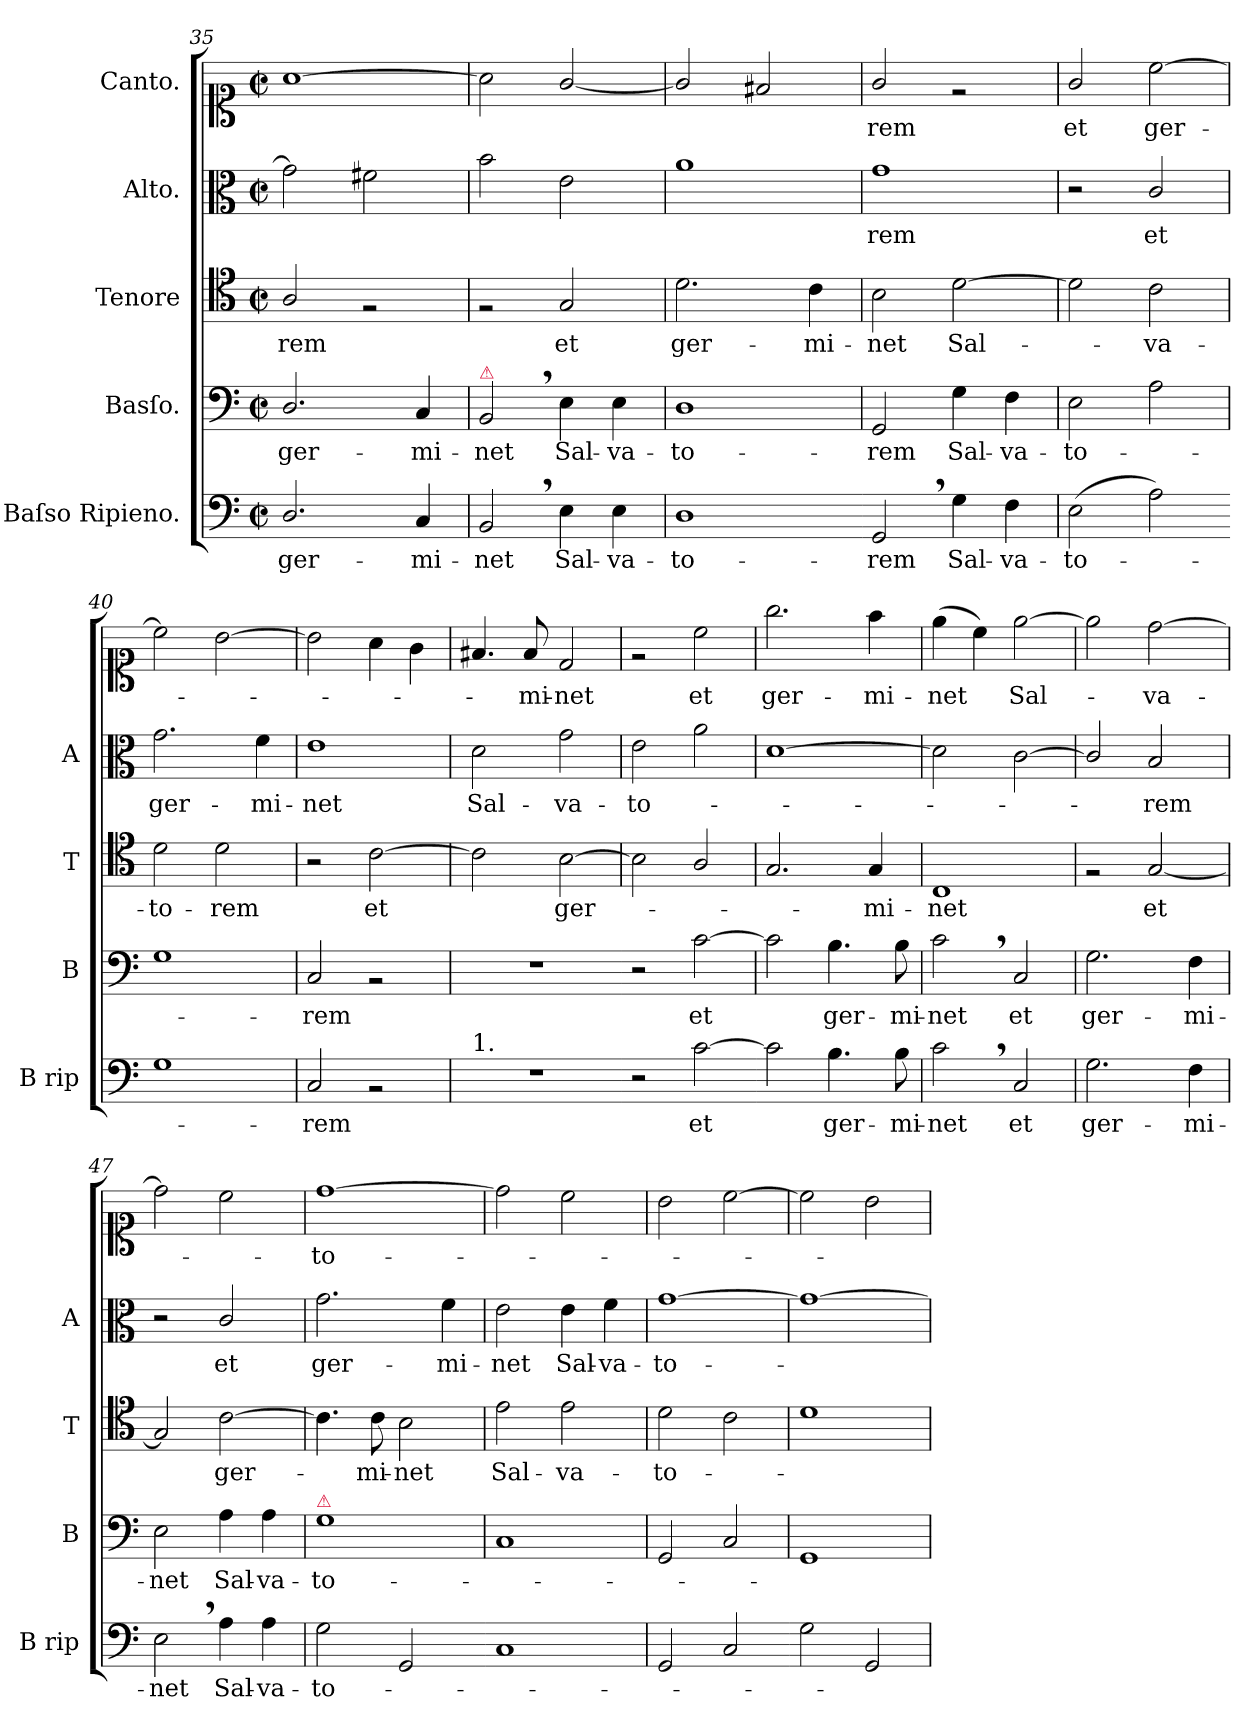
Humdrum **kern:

**kern	**text	**kern	**text	**kern	**text	**kern	**text	**kern	**text
*part5	*part5	*part4	*part4	*part3	*part3	*part2	*part2	*part1	*part1
*staff5	*staff5	*staff4	*staff4	*staff3	*staff3	*staff2	*staff2	*staff1	*staff1
*I"Baſso Ripieno.	*	*I"Basſo.	*	*I"Tenore	*	*I"Alto.	*	*I"Canto.	*
*I'B rip	*	*I'B	*	*I'T	*	*I'A	*	*	*
*clefF4	*	*clefF4	*	*clefC4	*	*clefC3	*	*clefC1	*
*k[]	*	*k[]	*	*k[]	*	*k[]	*	*k[]	*
*M2/2	*	*M2/2	*	*M2/2	*	*M2/2	*	*M2/2	*
*met(c|)	*	*met(c|)	*	*met(c|)	*	*met(c|)	*	*met(c|)	*
=35	=35	=35	=35	=35	=35	=35	=35	=35	=35
2.D/	ger-	2.D/	ger-	2A/	-rem	2g\]	.	[1a	.
.	.	.	.	2rF	.	2f#X\	.	.	.
4C/	-mi-	4C/	-mi-	.	.	.	.	.	.
=36	=36	=36	=36	=36	=36	=36	=36	=36	=36
!	!	!LO:TX:a:color=crimson:t=⚠	!	!	!	!	!	!	!
2BB,</	-net	2BB,</	-net	2rF	.	2b\	.	2a\]	.
4E\	Sal-	4E\	Sal-	2G/	et	2e\	.	[2g/	.
4E\	-va-	4E\	-va-	.	.	.	.	.	.
=37	=37	=37	=37	=37	=37	=37	=37	=37	=37
1D	-to-	1D	-to-	2.d\	ger-	1a	.	2g/]	.
.	.	.	.	.	.	.	.	2f#X/	.
.	.	.	.	4c\	-mi-	.	.	.	.
=38-	=38	=38	=38	=38	=38	=38	=38	=38	=38
2GG,</	-rem	2GG/	-rem	2B\	-net	1g	-rem	2g/	-rem
4G\	Sal-	4G\	Sal-	[2d\	Sal-	.	.	2re	.
4F\	-va-	4F\	-va-	.	.	.	.	.	.
=39	=39	=39	=39	=39	=39	=39	=39	=39	=39
(2E\	-to-	2E\	-to-	2d\]	.	2r	.	2g/	et
2A\)	.	2A\	.	2c\	-va-	2c/	et	[2cc\	ger-
=40-	=40	=40	=40	=40	=40	=40	=40	=40	=40
1G	.	1G	.	2d\	-to-	2.g\	ger-	2cc\]	.
.	.	.	.	2d\	-rem	.	.	[2b\	.
.	.	.	.	.	.	4f\	-mi-	.	.
=41	=41	=41	=41	=41	=41	=41	=41	=41	=41
2C/	-rem	2C/	-rem	2r	.	1e	-net	2b\]	.
2rBB	.	2rBB	.	[2c\	et	.	.	4a\	.
.	.	.	.	.	.	.	.	4g\	.
=42	=42	=42	=42	=42	=42	=42	=42	=42	=42
!LO:TX:a:t=1.	!	!	!	!	!	!	!	!	!
1r	.	1r	.	2c\]	.	2d\	Sal-	4.f#X/	.
.	.	.	.	.	.	.	.	8f#/	-mi-
.	.	.	.	[2B\	ger-	2g\	-va-	2d/	-net
=43-	=43	=43	=43	=43	=43	=43	=43	=43	=43
2r	.	2r	.	2B\]	.	2e\	-to-	2re	.
[2c	et	[2c\	et	2A/	.	2a\	.	2cc\	et
=44-	=44	=44	=44	=44	=44	=44	=44	=44	=44
2c]	.	2c\]	.	2.G/	.	[1d	.	2.gg\	ger-
4.B\	ger-	4.B\	ger-	.	.	.	.	.	.
.	.	.	.	4G/	-mi-	.	.	4ff\	-mi-
8B\	-mi-	8B\	-mi-	.	.	.	.	.	.
=45	=45	=45	=45	=45	=45	=45	=45	=45	=45
2c,<\	-net	2c,\	-net	1C	-net	2d\]	.	(4ee\	-net
.	.	.	.	.	.	.	.	4cc\)	.
2C/	et	2C/	et	.	.	[2c\	.	[2ee\	Sal-
=46	=46	=46	=46	=46	=46	=46	=46	=46	=46
2.G\	ger-	2.G\	ger-	2rF	.	2c/]	.	2ee\]	.
.	.	.	.	[2G/	et	2B/	-rem	[2dd\	-va-
4F\	-mi-	4F\	-mi-	.	.	.	.	.	.
=47	=47	=47	=47	=47	=47	=47	=47	=47	=47
2E,<\	-net	2E\	-net	2G/]	.	2r	.	2dd\]	.
4A\	Sal-	4A\	Sal-	[2c\	ger-	2c/	et	2cc\	.
4A\	-va-	4A\	-va-	.	.	.	.	.	.
=48	=48	=48	=48	=48	=48	=48	=48	=48	=48
!	!	!LO:TX:a:color=crimson:t=⚠	!	!	!	!	!	!	!
2G\	-to-	1G	-to-	4.c\]	.	2.g\	ger-	[1dd	-to-
.	.	.	.	8c\	-mi-	.	.	.	.
2GG/	.	.	.	2B\	-net	.	.	.	.
.	.	.	.	.	.	4f\	-mi-	.	.
=49-	=49	=49	=49	=49	=49	=49	=49	=49	=49
1C	.	1C	.	2e\	Sal-	2e\	-net	2dd\]	.
.	.	.	.	2e\	-va-	4e\	Sal-	2cc\	.
.	.	.	.	.	.	4f\	-va-	.	.
=50	=50	=50	=50	=50	=50	=50	=50	=50	=50
2GG/	.	2GG/	.	2d\	-to-	[<1g	-to-	2b\	.
2C/	.	2C/	.	2c\	.	.	.	[2cc\	.
=51-	=51	=51	=51	=51	=51	=51	=51	=51	=51
2G\	.	1GG	.	1d	.	1g_	.	2cc\]	.
2GG/	.	.	.	.	.	.	.	2b\	.
=	=	=	=	=	=	=	=	=	=
*-	*-	*-	*-	*-	*-	*-	*-	*-	*-
